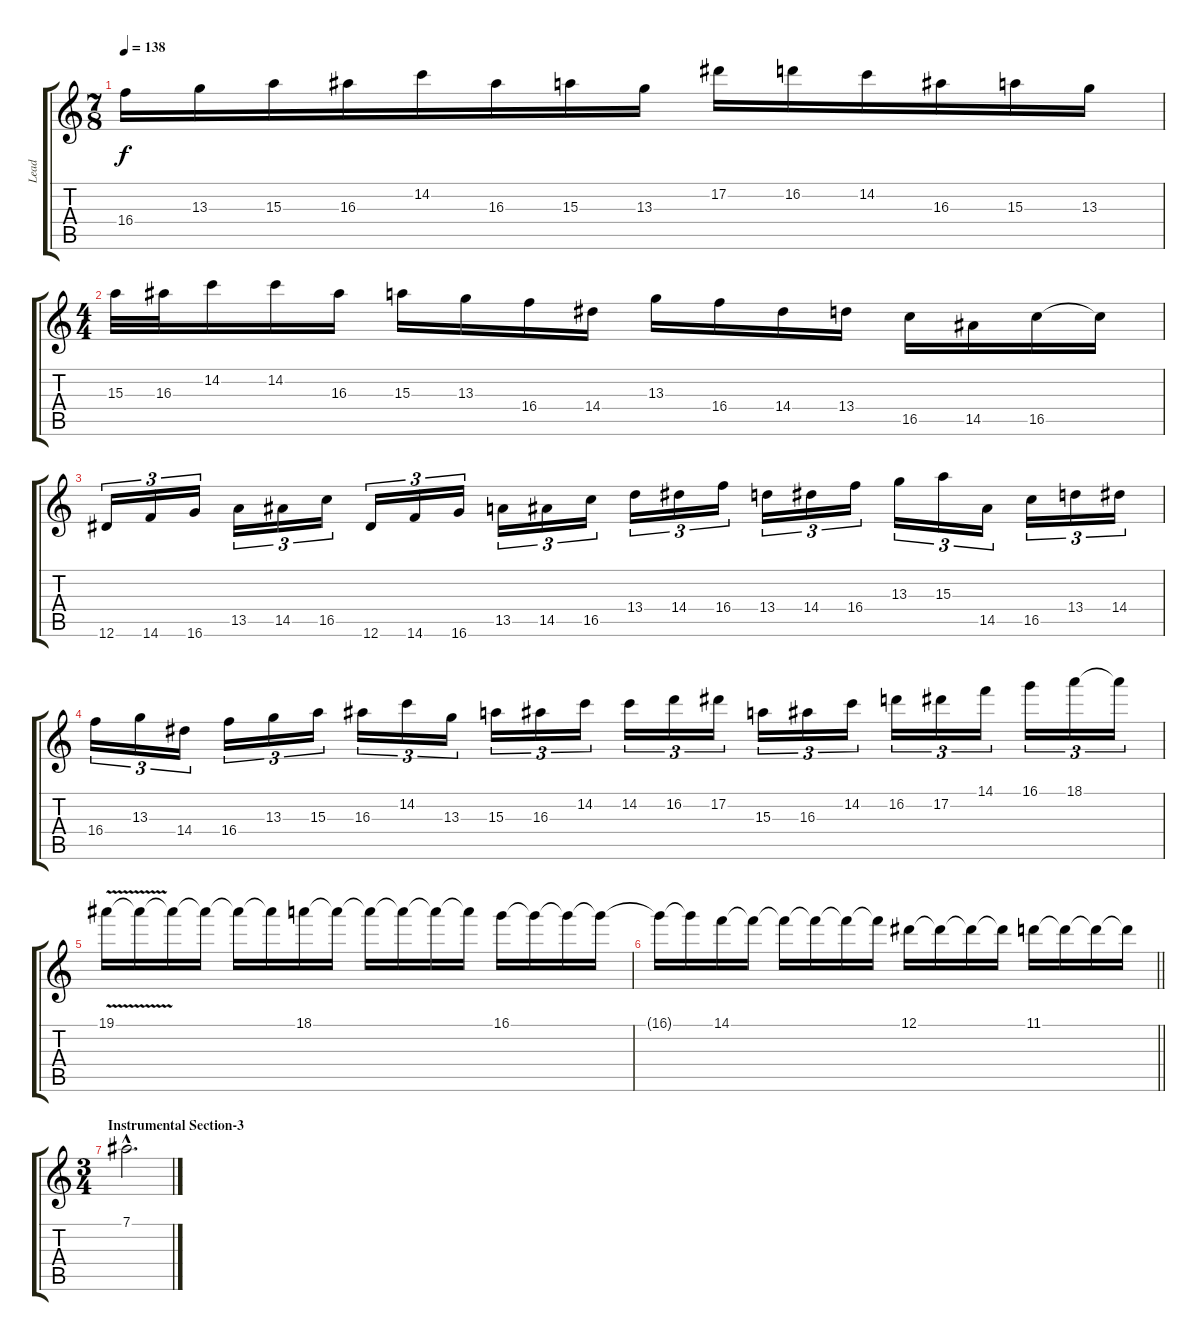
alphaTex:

\track ("Lead" "Lead") {instrument distortionguitar}
\staff {score tabs}
\tuning (Eb4 Bb3 Gb3 Db3 Ab2 Eb2) {hide}
\ts (7 8)
\tempo 138
\clef g2
\ks c
16.4.16{dy f} 13.3.16 15.3.16 16.3.16 14.2.16 16.3.16 15.3.16 13.3.16 17.2.16 16.2.16 14.2.16 16.3.16 15.3.16 13.3.16 |
\ts (4 4)
15.3.32 16.3.32 14.2.16 14.2.16 16.3.16 15.3.16 13.3.16 16.4.16 14.4.16 13.3.16 16.4.16 14.4.16 13.4.16 16.5.16 14.5.16 16.5.16 16.5{t}.16 |
12.6.16{tu (3 2)} 14.6.16{tu (3 2)} 16.6.16{tu (3 2)} 13.5.16{tu (3 2)} 14.5.16{tu (3 2)} 16.5.16{tu (3 2)} 12.6.16{tu (3 2)} 14.6.16{tu (3 2)} 16.6.16{tu (3 2)} 13.5.16{tu (3 2)} 14.5.16{tu (3 2)} 16.5.16{tu (3 2)} 13.4.16{tu (3 2)} 14.4.16{tu (3 2)} 16.4.16{tu (3 2)} 13.4.16{tu (3 2)} 14.4.16{tu (3 2)} 16.4.16{tu (3 2)} 13.3.16{tu (3 2)} 15.3.16{tu (3 2)} 14.5.16{tu (3 2)} 16.5.16{tu (3 2)} 13.4.16{tu (3 2)} 14.4.16{tu (3 2)} |
16.4.16{tu (3 2)} 13.3.16{tu (3 2)} 14.4.16{tu (3 2)} 16.4.16{tu (3 2)} 13.3.16{tu (3 2)} 15.3.16{tu (3 2)} 16.3.16{tu (3 2)} 14.2.16{tu (3 2)} 13.3.16{tu (3 2)} 15.3.16{tu (3 2)} 16.3.16{tu (3 2)} 14.2.16{tu (3 2)} 14.2.16{tu (3 2)} 16.2.16{tu (3 2)} 17.2.16{tu (3 2)} 15.3.16{tu (3 2)} 16.3.16{tu (3 2)} 14.2.16{tu (3 2)} 16.2.16{tu (3 2)} 17.2.16{tu (3 2)} 14.1.16{tu (3 2)} 16.1.16{tu (3 2)} 18.1.16{tu (3 2)} 18.1{t}.16{tu (3 2)} |
19.1{v}.16 19.1{t}.16 19.1{t}.16 19.1{t}.16 19.1{t}.16 19.1{t}.16 18.1.16 18.1{t}.16 18.1{t}.16 18.1{t}.16 18.1{t}.16 18.1{t}.16 16.1.16 16.1{t}.16 16.1{t}.16 16.1{t}.16 |
\barLineRight lightlight
16.1{t}.16 16.1{t}.16 14.1.16 14.1{t}.16 14.1{t}.16 14.1{t}.16 14.1{t}.16 14.1{t}.16 12.1.16 12.1{t}.16 12.1{t}.16 12.1{t}.16 11.1.16 11.1{t}.16 11.1{t}.16 11.1{t}.16 |
\ts (3 4)
\section ("" "Instrumental Section-3")
7.1{hac}.2{d}
